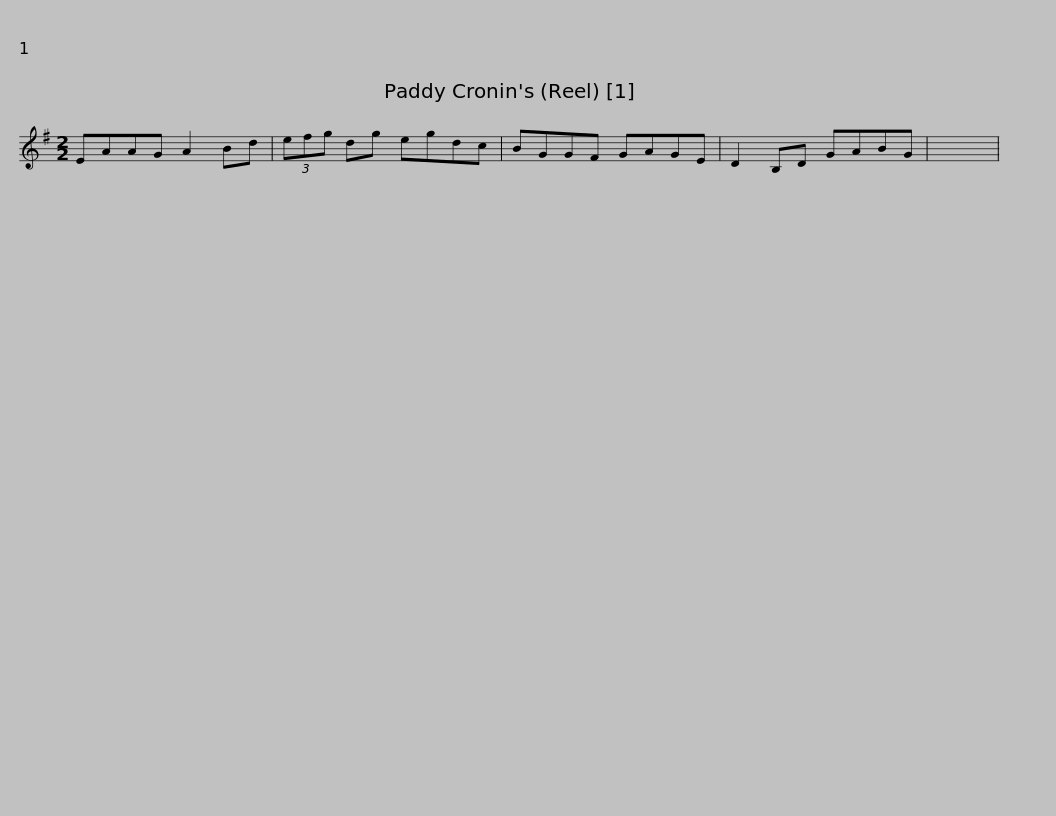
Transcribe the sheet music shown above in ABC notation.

X:1
L:1/8
M:2/2
I:linebreak $
K:G
V:1 treble
V:1
 EAAG A2 Bd | (3efg dg egdc | BGGF GAGE | D2 B,D GABG | x8 | %5
